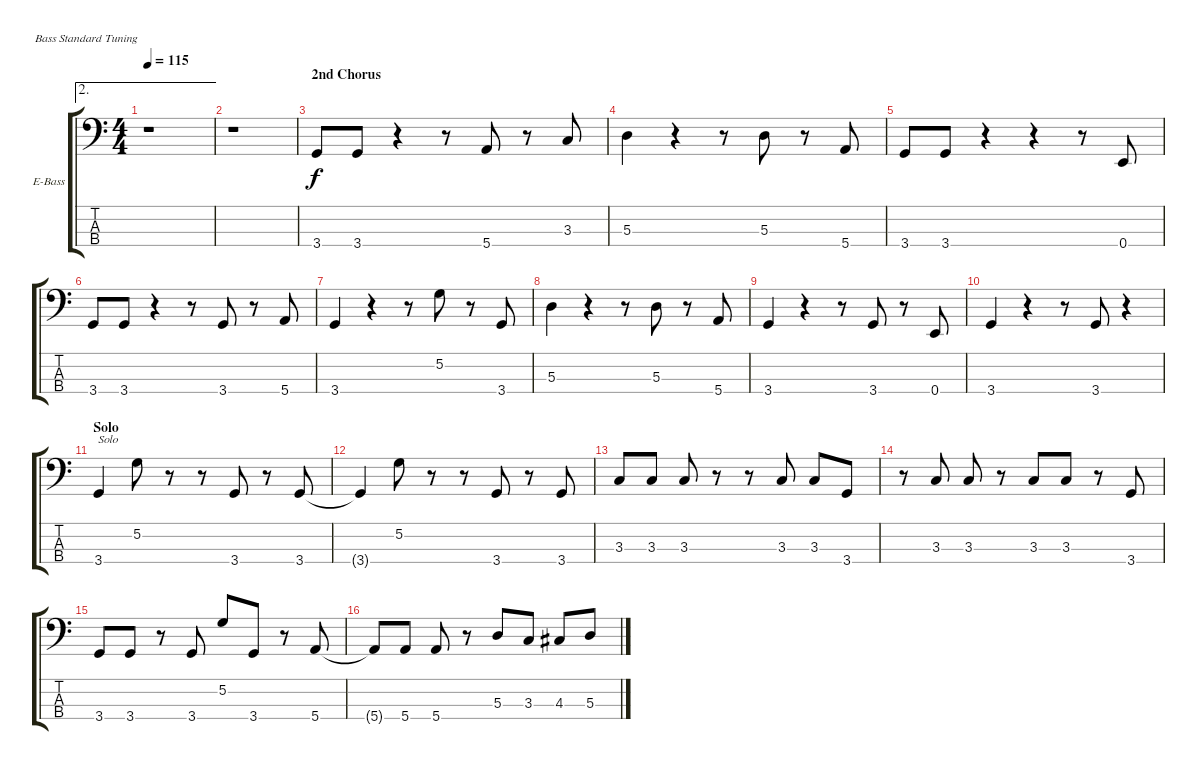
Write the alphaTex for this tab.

\bracketExtendMode groupsimilarinstruments
\firstSystemTrackNameOrientation horizontal
\otherSystemsTrackNameOrientation horizontal
\track ("bass" "E-Bass") {instrument electricbassfinger}
\staff {score tabs}
\tuning (G2 D2 A1 E1)
\ae 2
\ts (4 4)
\tempo 115
\clef f4
\ks c
r.1{dy f} |
r.1 |
\section ("" "2nd Chorus")
3.4.8 3.4.8 r.4 r.8 5.4.8 r.8 3.3.8 |
5.3.4 r.4 r.8 5.3.8 r.8 5.4.8 |
3.4.8 3.4.8 r.4 r.4 r.8 0.4.8 |
3.4.8 3.4.8 r.4 r.8 3.4.8 r.8 5.4.8 |
3.4.4 r.4 r.8 5.2.8 r.8 3.4.8 |
5.3.4 r.4 r.8 5.3.8 r.8 5.4.8 |
3.4.4 r.4 r.8 3.4.8 r.8 0.4.8 |
3.4.4 r.4 r.8 3.4.8 r.4 |
\section ("" "Solo")
3.4.4{txt "Solo"} 5.2.8 r.8 r.8 3.4.8 r.8 3.4.8 |
3.4{t}.4 5.2.8 r.8 r.8 3.4.8 r.8 3.4.8 |
3.3.8 3.3.8 3.3.8 r.8 r.8 3.3.8 3.3.8 3.4.8 |
r.8 3.3.8 3.3.8 r.8 3.3.8 3.3.8 r.8 3.4.8 |
3.4.8 3.4.8 r.8 3.4.8 5.2.8 3.4.8 r.8 5.4.8 |
5.4{t}.8 5.4.8 5.4.8 r.8 5.3.8 3.3.8 4.3.8 5.3.8
